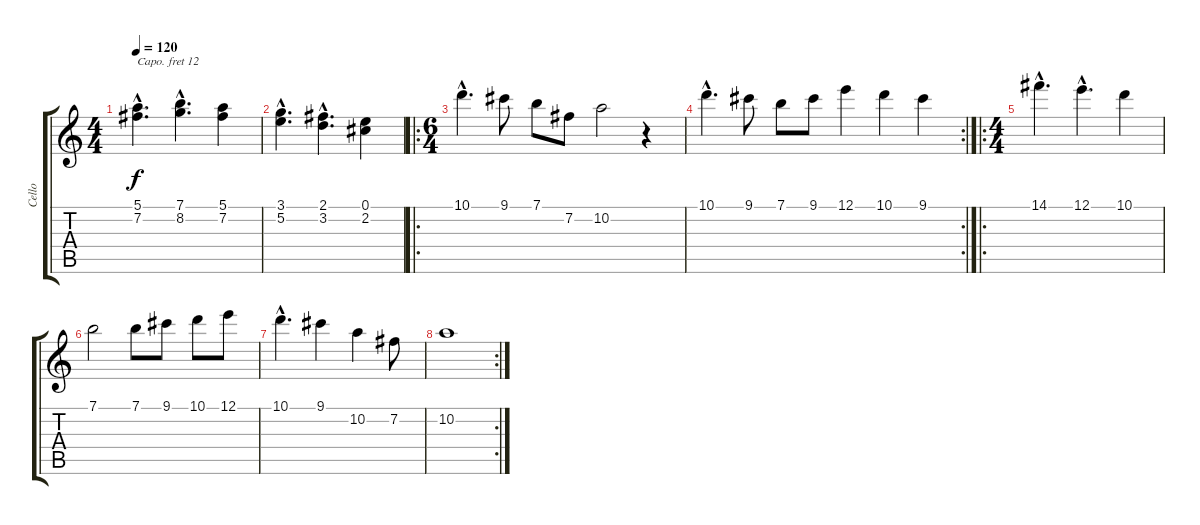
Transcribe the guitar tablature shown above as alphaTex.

\track ("Cello" "Cello") {instrument cello}
\staff {score tabs}
\capo 12
\tuning (E4 B3 G3 D3 A2 E2) {hide}
\ts (4 4)
\tempo 120
\clef g2
\ks c
(5.1{hac} 7.2{hac}).4{d dy f} (7.1{hac} 8.2{hac}).4{d} (5.1 7.2).4 |
(3.1{hac} 5.2{hac}).4{d} (2.1{hac} 3.2{hac}).4{d} (0.1 2.2).4 |
\ro
\ts (6 4)
10.1{hac}.4{d} 9.1.8 7.1.8 7.2.8 10.2.2 r.4 |
\rc 2
10.1{hac}.4{d} 9.1.8 7.1.8 9.1.8 12.1.4 10.1.4 9.1.4 |
\ro
\ts (4 4)
14.1{hac}.4{d} 12.1{hac}.4{d} 10.1.4 |
7.1.2 7.1.8 9.1.8 10.1.8 12.1.8 |
10.1{hac}.4{d} 9.1.4 10.2.4 7.2.8 |
\rc 2
10.2.1
